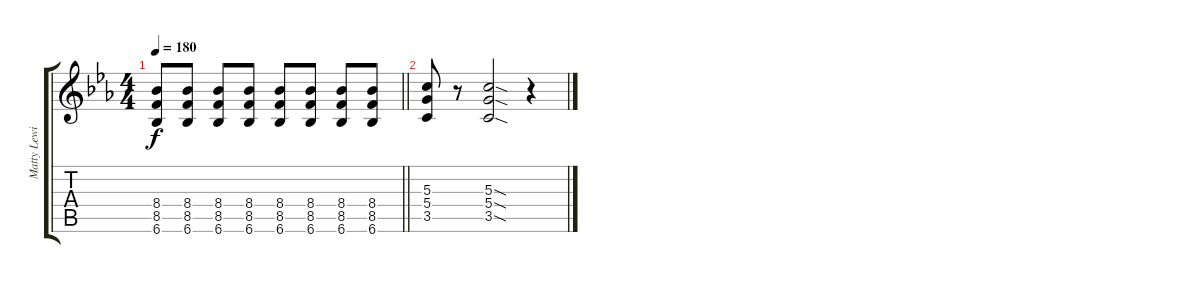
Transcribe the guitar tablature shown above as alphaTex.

\track ("Matty Lewis - Rythem Guitar" "Matty Lewi") {instrument distortionguitar}
\staff {score tabs}
\tuning (E4 B3 G3 D3 A2 E2) {hide}
\ts (4 4)
\tempo 180
\clef g2
\barLineRight lightlight
\ks eb
(8.4 8.5 6.6).8{dy f} (8.4 8.5 6.6).8 (8.4 8.5 6.6).8 (8.4 8.5 6.6).8 (8.4 8.5 6.6).8 (8.4 8.5 6.6).8 (8.4 8.5 6.6).8 (8.4 8.5 6.6).8 |
(5.3 5.4 3.5).8 r.8 (5.3{sod} 5.4{sod} 3.5{sod}).2 r.4
